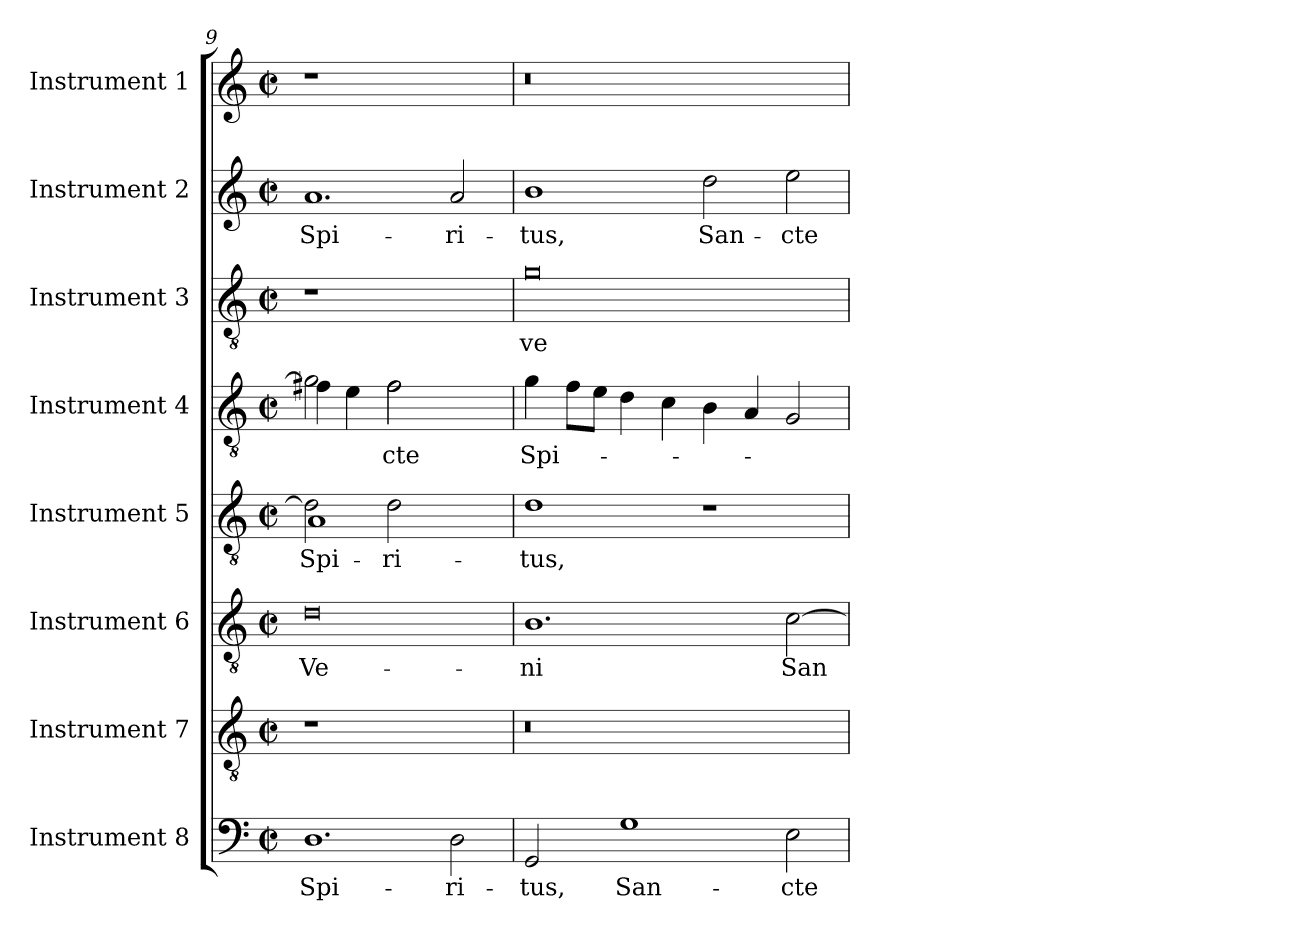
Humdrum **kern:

**kern	**text	**kern	**kern	**text	**kern	**text	**kern	**text	**kern	**text	**kern	**text	**kern
*part8	*part8	*part7	*part6	*part6	*part5	*part5	*part4	*part4	*part3	*part3	*part2	*part2	*part1
*staff8	*staff8	*staff7	*staff6	*staff6	*staff5	*staff5	*staff4	*staff4	*staff3	*staff3	*staff2	*staff2	*staff1
*I"Instrument 8	*	*I"Instrument 7	*I"Instrument 6	*	*I"Instrument 5	*	*I"Instrument 4	*	*I"Instrument 3	*	*I"Instrument 2	*	*I"Instrument 1
*clefF4	*	*clefGv2	*clefGv2	*	*clefGv2	*	*clefGv2	*	*clefGv2	*	*clefG2	*	*clefG2
*M2/2	*	*M2/2	*M2/2	*	*M2/2	*	*M2/2	*	*M2/2	*	*M2/2	*	*M2/2
*met(c|)	*	*met(c|)	*met(c|)	*	*met(c|)	*	*met(c|)	*	*met(c|)	*	*met(c|)	*	*met(c|)
=9	=9	=9	=9	=9	=9	=9	=9	=9	=9	=9	=9	=9	=9
!LO:N:vis=1.	!LO:LY:b:cj	!	!LO:N:vis=0	!LO:LY:b:cj	!	!LO:LY:b:cj	!	!	!	!	!LO:N:vis=1.	!LO:LY:b:cj	!
*	*	*	*	*	*^	*	*^	*	*	*	*	*	*
1D	Spi-	1r	1d	Ve-	2d\]	1A	Spi-	2g\]	4f#X\	.	1r	.	1a	Spi-	1r
.	.	.	.	.	.	.	.	.	4e\	.	.	.	.	.	.
!	!	!	!	!	!	!	!LO:LY:b:cj	!	!	!LO:LY:b:cj	!	!	!	!	!
.	.	.	.	.	2d\	.	-ri-	2f#\	2f#\	-cte	.	.	.	.	.
!	!LO:LY:b:cj	!	!	!	!	!	!	!	!	!	!	!	!	!LO:LY:b:cj	!
2D\	-ri-	2ryy	2ryy	.	2ryy	2ryy	.	2ryy	2ryy	.	2ryy	.	2a/	-ri-	2ryy
=10	=10	=10	=10	=10	=10	=10	=10	=10	=10	=10	=10	=10	=10	=10	=10
!	!LO:LY:b:cj	!	!	!LO:LY:b:cj	!	!	!LO:LY:b:cj	!	!	!LO:LY:b:cj	!	!LO:LY:b:cj	!	!LO:LY:b:cj	!
*	*	*	*	*	*v	*v	*	*	*	*	*	*	*	*	*
*	*	*	*	*	*	*	*v	*v	*	*	*	*	*	*
2GG/	-tus,	0r	1.B	-ni	1d	-tus,	4g\	Spi-	0g	ve-	1b	-tus,	0r
.	.	.	.	.	.	.	8f\L	.	.	.	.	.	.
.	.	.	.	.	.	.	8e\J	.	.	.	.	.	.
!	!LO:LY:b:cj	!	!	!	!	!	!	!	!	!	!	!	!
1G	San-	.	.	.	.	.	4d\	.	.	.	.	.	.
.	.	.	.	.	.	.	4c\	.	.	.	.	.	.
!	!	!	!	!	!	!	!	!	!	!	!	!LO:LY:b	!
.	.	.	.	.	1r	.	4B\	.	.	.	2dd\	San-	.
.	.	.	.	.	.	.	4A/	.	.	.	.	.	.
!	!LO:LY:b:cj	!	!	!LO:LY:b:cj	!	!	!	!	!	!	!	!LO:LY:b:rj	!
2E\	-cte	.	[>2c\	San-	.	.	2G/	.	.	.	2ee\	-cte	.
=	=	=	=	=	=	=	=	=	=	=	=	=	=
*-	*-	*-	*-	*-	*-	*-	*-	*-	*-	*-	*-	*-	*-
